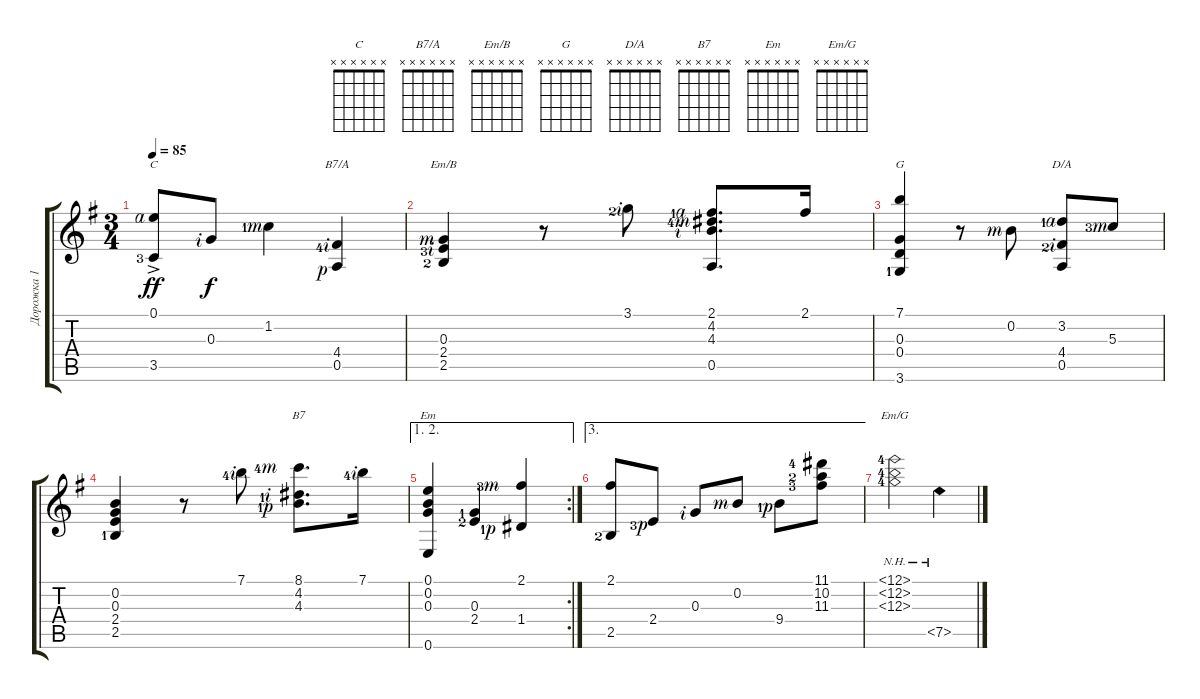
\track ("Дорожка 1" "Дорожка 1") {instrument acousticguitarnylon}
\staff {score tabs}
\tuning (E4 B3 G3 D3 A2 E2) {hide}
\chord ("C" x x x x x x)
\chord ("B7/A" x x x x x x)
\chord ("Em/B" x x x x x x)
\chord ("G" x x x x x x)
\chord ("D/A" x x x x x x)
\chord ("B7" x x x x x x)
\chord ("Em" x x x x x x)
\chord ("Em/G" x x x x x x)
\ts (3 4)
\tempo 85
\clef g2
\ks eminor
(0.1{ac rf 4} 3.5{lf 4}).8{ch "C" dy ff} 0.3{rf 2}.8{dy f} 1.2{lf 2 rf 3}.4 (4.4{lf 5 rf 2} 0.5{rf 1}).4{ch "B7/A"} |
(0.3{rf 3} 2.4{lf 4 rf 2} 2.5{lf 3}).4{ch "Em/B"} r.8 3.1{lf 3 rf 2}.8 (2.1{lf 2 rf 4} 4.2{lf 5 rf 3} 4.3{rf 2} 0.5).8{d} 2.1.16 |
(7.1 0.3 0.4 3.6{lf 2}).4{ch "G"} r.8 0.2{rf 3}.8 (3.2{lf 2 rf 4} 4.4{lf 3 rf 2} 0.5).8{ch "D/A"} 5.3{lf 4 rf 3}.8 |
(0.2 0.3 2.4 2.5{lf 2}).4 r.8 7.1{lf 5 rf 2}.8 (8.1{lf 5 rf 3} 4.2{lf 2 rf 2} 4.3{lf 2 rf 1}).8{d ch "B7"} 7.1{lf 5 rf 2}.16 |
\ae (1 2)
\rc 2
(0.1 0.2 0.3 0.6).4{ch "Em"} (0.3{lf 2} 2.4{lf 3}).4 (2.1{lf 4 rf 3} 1.4{lf 2 rf 1}).4 |
\ae 3
(2.1 2.5{lf 3}).8 2.4{lf 4 rf 1}.8 0.3{rf 2}.8 0.2{rf 3}.8 9.4{lf 2 rf 1}.8 (11.1{lf 5} 10.2{lf 3} 11.3{lf 4}).8 |
(12.1{nh lf 5} 12.2{nh lf 5} 12.3{nh lf 5}).2{ch "Em/G"} 7.5{nh}.4
